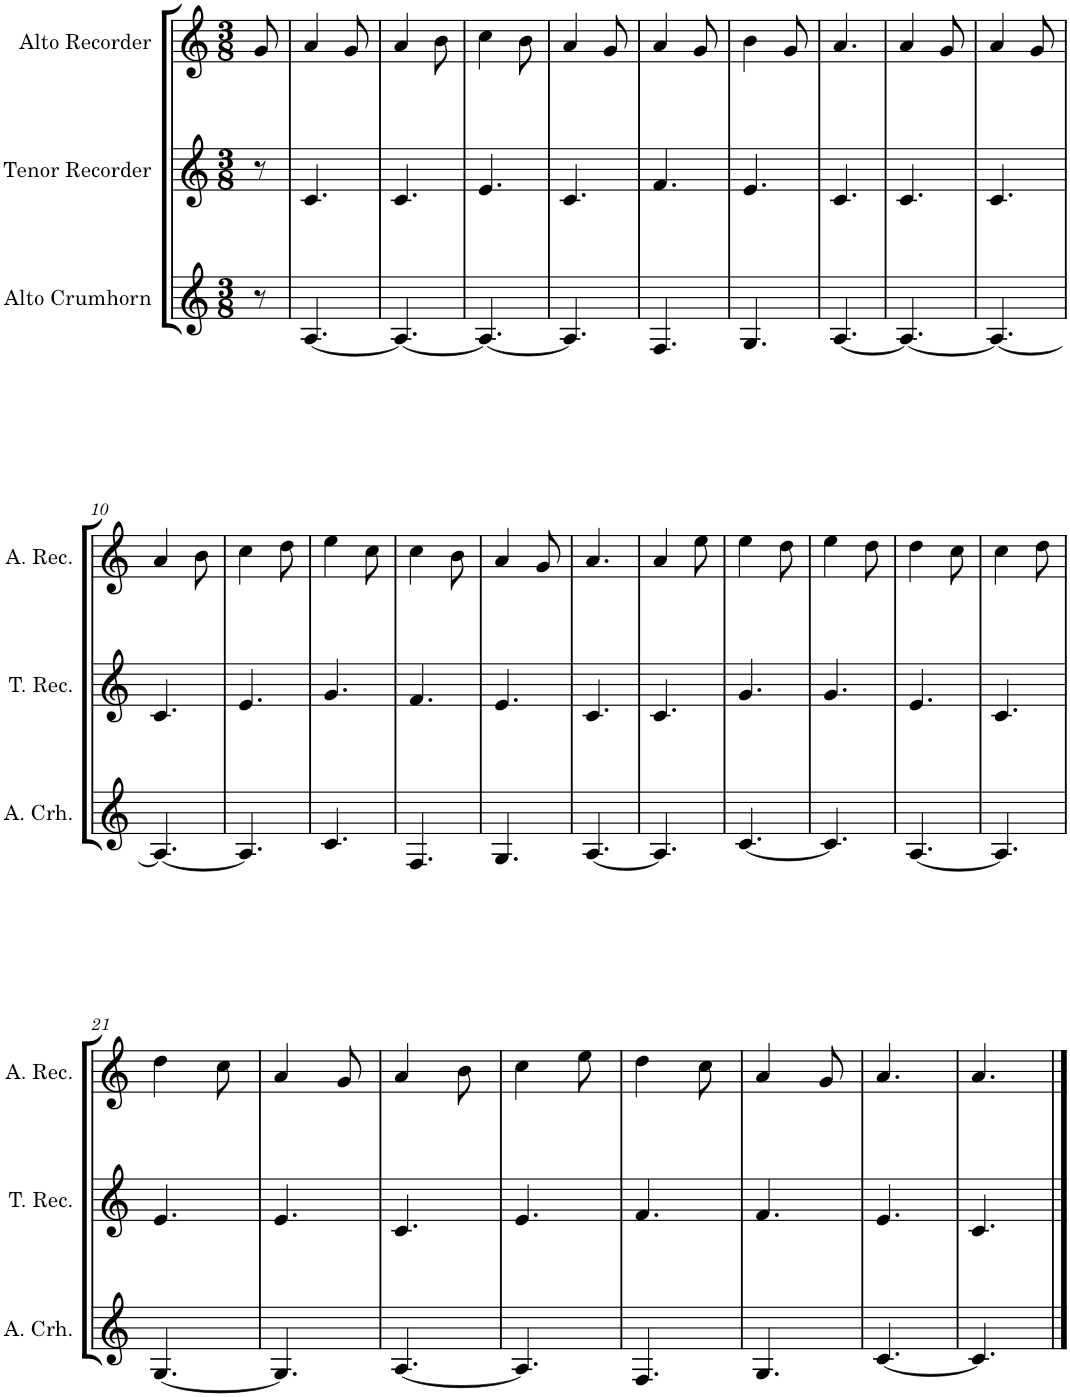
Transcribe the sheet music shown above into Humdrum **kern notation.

**kern	**kern	**kern
*part3	*part2	*part1
*staff3	*staff2	*staff1
*I"Alto Crumhorn	*I"Tenor Recorder	*I"Alto Recorder
*I'A. Crh.	*I'T. Rec.	*I'A. Rec.
*clefG2	*clefG2	*clefG2
*k[]	*k[]	*k[]
*M3/8	*M3/8	*M3/8
=	=	=
8r	8r	8g/
=1	=1	=1
[4.A/	4.c/	4a/
.	.	8g/
=2	=2	=2
4.A/_	4.c/	4a/
.	.	8b\
=3	=3	=3
4.A/_	4.e/	4cc\
.	.	8b\
=4	=4	=4
4.A/]	4.c/	4a/
.	.	8g/
=5	=5	=5
4.F/	4.f/	4a/
.	.	8g/
=6	=6	=6
4.G/	4.e/	4b\
.	.	8g/
=7	=7	=7
[4.A/	4.c/	4.a/
=8	=8	=8
4.A/_	4.c/	4a/
.	.	8g/
=9	=9	=9
4.A/_	4.c/	4a/
.	.	8g/
!!LO:LB:g=z
=10	=10	=10
4.A/_	4.c/	4a/
.	.	8b\
=11	=11	=11
4.A/]	4.e/	4cc\
.	.	8dd\
=12	=12	=12
4.c/	4.g/	4ee\
.	.	8cc\
=13	=13	=13
4.F/	4.f/	4cc\
.	.	8b\
=14	=14	=14
4.G/	4.e/	4a/
.	.	8g/
=15	=15	=15
[4.A/	4.c/	4.a/
=16	=16	=16
4.A/]	4.c/	4a/
.	.	8ee\
=17	=17	=17
[4.c/	4.g/	4ee\
.	.	8dd\
=18	=18	=18
4.c/]	4.g/	4ee\
.	.	8dd\
=19	=19	=19
[4.A/	4.e/	4dd\
.	.	8cc\
=20	=20	=20
4.A/]	4.c/	4cc\
.	.	8dd\
!!LO:LB:g=z
=21	=21	=21
[4.G/	4.e/	4dd\
.	.	8cc\
=22	=22	=22
4.G/]	4.e/	4a/
.	.	8g/
=23	=23	=23
[4.A/	4.c/	4a/
.	.	8b\
=24	=24	=24
4.A/]	4.e/	4cc\
.	.	8ee\
=25	=25	=25
4.F/	4.f/	4dd\
.	.	8cc\
=26	=26	=26
4.G/	4.f/	4a/
.	.	8g/
=27	=27	=27
[4.c/	4.e/	4.a/
=28	=28	=28
4.c/]	4.c/	4.a/
==	==	==
*-	*-	*-
